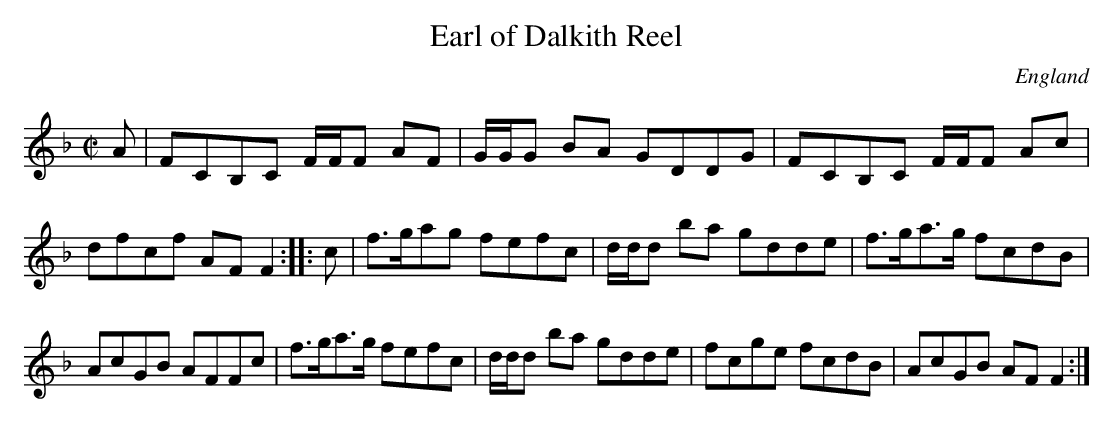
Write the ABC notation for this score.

X:1
T:Earl of Dalkith Reel
O:England
M:C|
K:F
A|FCB,C F/2F/2F AF|G/2G/2G BA GDDG|\
FCB,C F/2F/2F Ac|dfcf AF F2::\
c|f>gag fefc|d/2d/2d ba gdde|\
f>ga>g fcdB|AcGB AFFc|\
f>ga>g fefc|d/2d/2d ba gdde|\
fcge fcdB|AcGB AFF2:|
